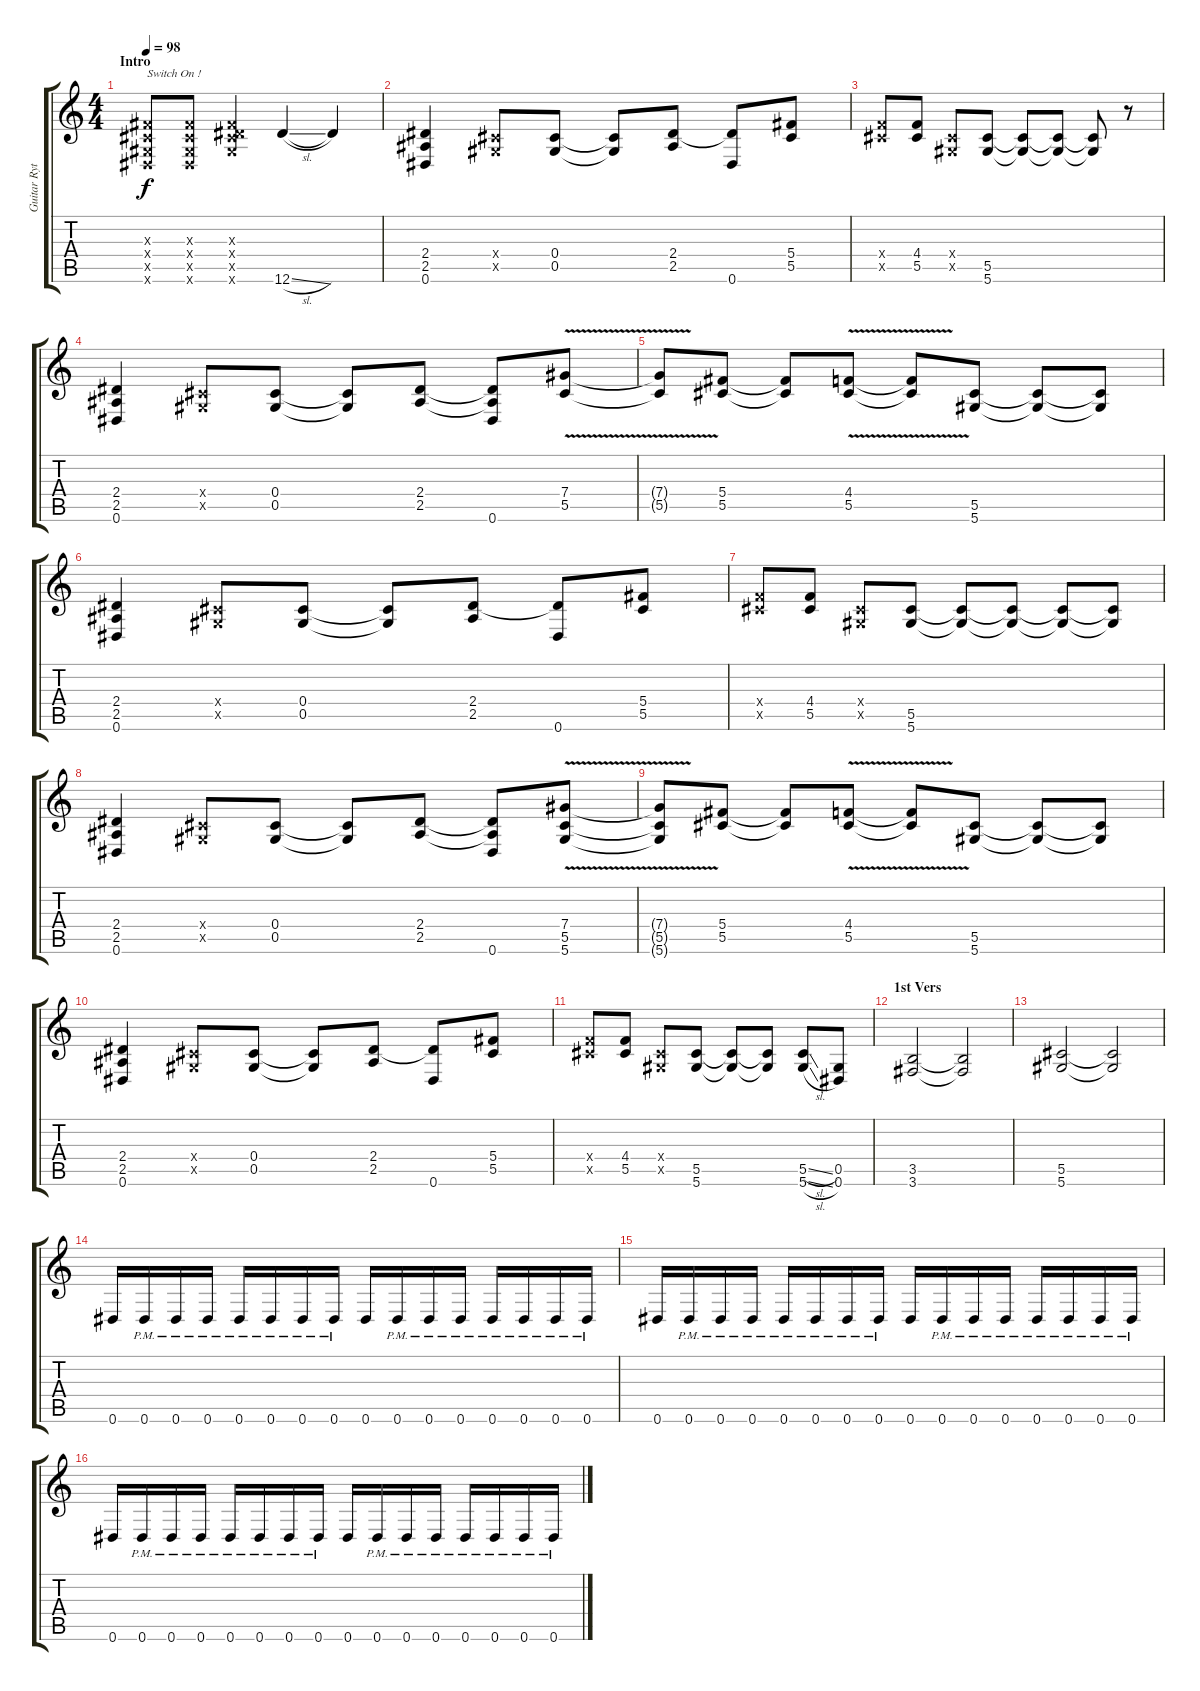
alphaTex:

\track ("Guitar Rythm" "Guitar Ryt") {instrument distortionguitar}
\staff {score tabs}
\tuning (Eb4 Bb3 Gb3 Db3 Ab2 Eb2) {hide}
\ts (4 4)
\section ("" "Intro")
\tempo 98
\clef g2
\ks c
(0.3{x} 0.4{x} 0.5{x} 0.6{x}).8{txt "Switch On !" dy f instrument distortionguitar} (0.3{x} 0.4{x} 0.5{x} 0.6{x}).8 (0.3{x} 0.4{x} 0.5{x} 12.6{x}).4 12.6{sl}.4 12.6{t}.4 |
(2.4 2.5 0.6).4 (0.4{x} 0.5{x}).8 (0.4 0.5).8 (0.4{t} 0.5{t}).8 (2.4 2.5).8 (2.4{t} 0.6).8 (5.4 5.5).8 |
(4.4{x} 5.5{x}).8 (4.4 5.5).8 (0.4{x} 0.5{x}).8 (5.5 5.6).8 (5.5{t} 5.6{t}).8 (5.5{t} 5.6{t}).8 (5.5{t} 5.6{t}).8 r.8 |
(2.4 2.5 0.6).4 (0.4{x} 0.5{x}).8 (0.4 0.5).8 (0.4{t} 0.5{t}).8 (2.4 2.5).8 (2.4{t} 2.5{t} 0.6).8 (7.4{v} 5.5{v}).8 |
(7.4{t} 5.5{t}).8 (5.4 5.5).8 (5.4{t} 5.5{t}).8 (4.4{v} 5.5).8 (4.4{t} 5.5{t}).8 (5.5 5.6).8 (5.5{t} 5.6{t}).8 (5.5{t} 5.6{t}).8 |
(2.4 2.5 0.6).4 (0.4{x} 0.5{x}).8 (0.4 0.5).8 (0.4{t} 0.5{t}).8 (2.4 2.5).8 (2.4{t} 0.6).8 (5.4 5.5).8 |
(4.4{x} 5.5{x}).8 (4.4 5.5).8 (0.4{x} 0.5{x}).8 (5.5 5.6).8 (5.5{t} 5.6{t}).8 (5.5{t} 5.6{t}).8 (5.5{t} 5.6{t}).8 (5.5{t} 5.6{t}).8 |
(2.4 2.5 0.6).4 (0.4{x} 0.5{x}).8 (0.4 0.5).8 (0.4{t} 0.5{t}).8 (2.4 2.5).8 (2.4{t} 2.5{t} 0.6).8 (7.4{v} 5.5{v} 5.6).8 |
(7.4{t} 5.5{t} 5.6{t}).8 (5.4 5.5).8 (5.4{t} 5.5{t}).8 (4.4{v} 5.5).8 (4.4{t} 5.5{t}).8 (5.5 5.6).8 (5.5{t} 5.6{t}).8 (5.5{t} 5.6{t}).8 |
(2.4 2.5 0.6).4 (0.4{x} 0.5{x}).8 (0.4 0.5).8 (0.4{t} 0.5{t}).8 (2.4 2.5).8 (2.4{t} 0.6).8 (5.4 5.5).8 |
(4.4{x} 5.5{x}).8 (4.4 5.5).8 (0.4{x} 0.5{x}).8 (5.5 5.6).8 (5.5{t} 5.6{t}).8 (5.5{t} 5.6{t}).8 (5.5{sl} 5.6{sl}).8 (0.5 0.6).8 |
\section ("" "1st Vers")
(3.5 3.6).2 (3.5{t} 3.6{t}).2 |
(5.5 5.6).2 (5.5{t} 5.6{t}).2 |
0.6.16 0.6{pm}.16 0.6{pm}.16 0.6{pm}.16 0.6{pm}.16 0.6{pm}.16 0.6{pm}.16 0.6{pm}.16 0.6.16 0.6{pm}.16 0.6{pm}.16 0.6{pm}.16 0.6{pm}.16 0.6{pm}.16 0.6{pm}.16 0.6{pm}.16 |
0.6.16 0.6{pm}.16 0.6{pm}.16 0.6{pm}.16 0.6{pm}.16 0.6{pm}.16 0.6{pm}.16 0.6{pm}.16 0.6.16 0.6{pm}.16 0.6{pm}.16 0.6{pm}.16 0.6{pm}.16 0.6{pm}.16 0.6{pm}.16 0.6{pm}.16 |
0.6.16 0.6{pm}.16 0.6{pm}.16 0.6{pm}.16 0.6{pm}.16 0.6{pm}.16 0.6{pm}.16 0.6{pm}.16 0.6.16 0.6{pm}.16 0.6{pm}.16 0.6{pm}.16 0.6{pm}.16 0.6{pm}.16 0.6{pm}.16 0.6{pm}.16
